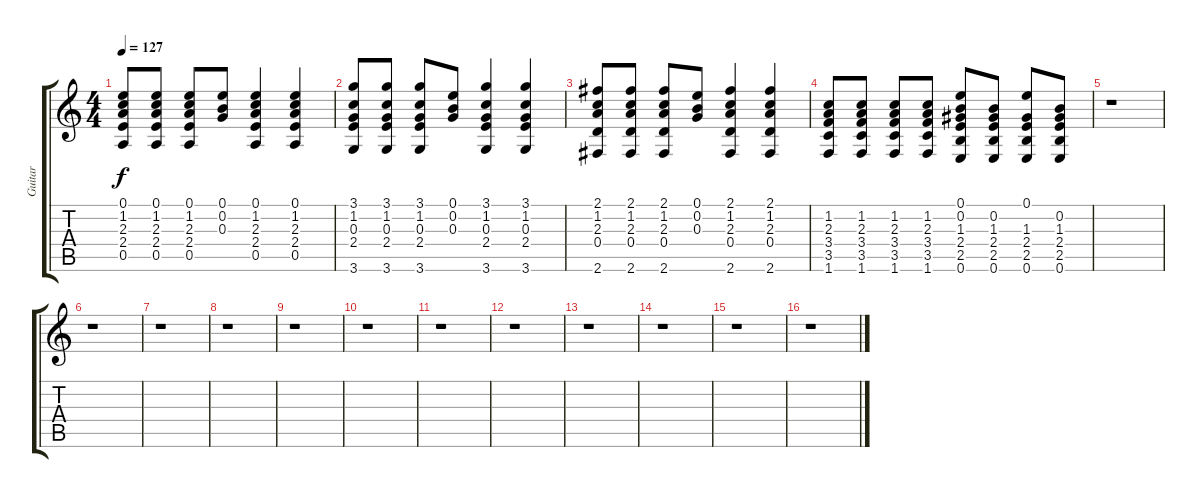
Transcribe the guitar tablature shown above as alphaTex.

\track ("Guitar" "Guitar") {instrument overdrivenguitar}
\staff {score tabs}
\tuning (E4 B3 G3 D3 A2 E2) {hide}
\ts (4 4)
\tempo 127
\clef g2
\ks c
(0.1 1.2 2.3 2.4 0.5).8{dy f} (0.1 1.2 2.3 2.4 0.5).8 (0.1 1.2 2.3 2.4 0.5).8 (0.1 0.2 0.3).8 (0.1 1.2 2.3 2.4 0.5).4 (0.1 1.2 2.3 2.4 0.5).4 |
(3.1 1.2 0.3 2.4 3.6).8 (3.1 1.2 0.3 2.4 3.6).8 (3.1 1.2 0.3 2.4 3.6).8 (0.1 0.2 0.3).8 (3.1 1.2 0.3 2.4 3.6).4 (3.1 1.2 0.3 2.4 3.6).4 |
(2.1 1.2 2.3 0.4 2.6).8 (2.1 1.2 2.3 0.4 2.6).8 (2.1 1.2 2.3 0.4 2.6).8 (0.1 0.2 0.3).8 (2.1 1.2 2.3 0.4 2.6).4 (2.1 1.2 2.3 0.4 2.6).4 |
(1.2 2.3 3.4 3.5 1.6).8 (1.2 2.3 3.4 3.5 1.6).8 (1.2 2.3 3.4 3.5 1.6).8 (1.2 2.3 3.4 3.5 1.6).8 (0.1 0.2 1.3 2.4 2.5 0.6).8 (0.2 1.3 2.4 2.5 0.6).8 (0.1 1.3 2.4 2.5 0.6).8 (0.2 1.3 2.4 2.5 0.6).8 |
r.1 |
r.1 |
r.1 |
r.1 |
r.1 |
r.1 |
r.1 |
r.1 |
r.1 |
r.1 |
r.1 |
r.1
